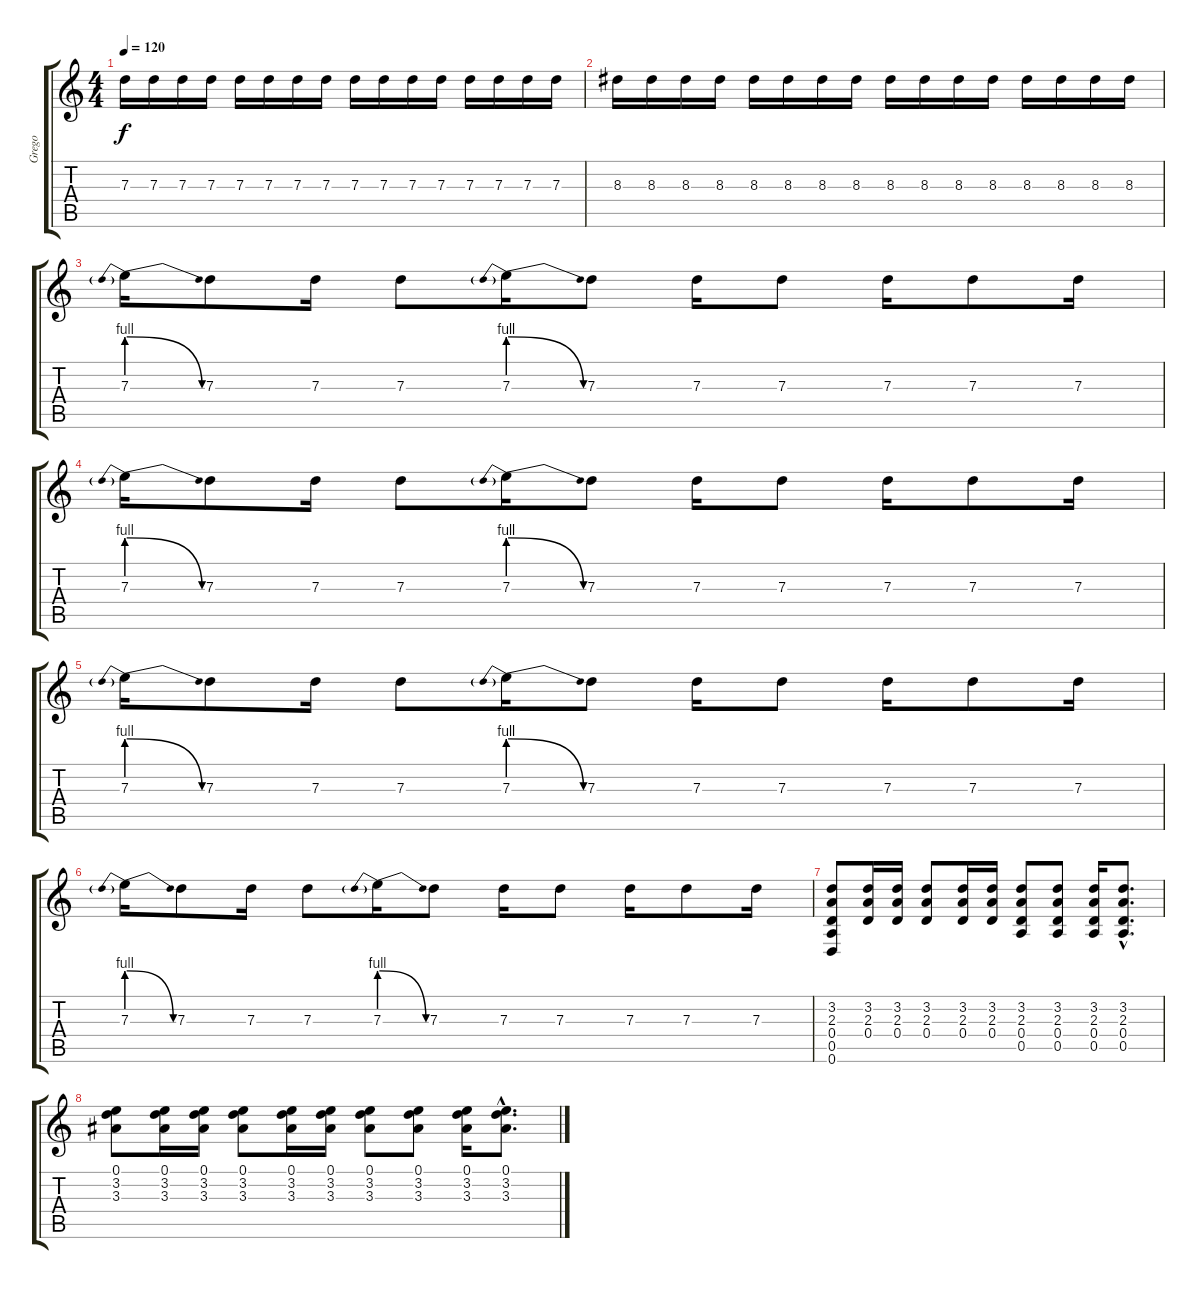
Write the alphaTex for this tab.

\track ("Grego" "Grego") {instrument distortionguitar}
\staff {score tabs}
\tuning (E4 B3 G3 D3 A2 D2) {hide}
\ts (4 4)
\tempo 120
\clef g2
\ks c
7.3.16{dy f} 7.3.16 7.3.16 7.3.16 7.3.16 7.3.16 7.3.16 7.3.16 7.3.16 7.3.16 7.3.16 7.3.16 7.3.16 7.3.16 7.3.16 7.3.16 |
8.3.16 8.3.16 8.3.16 8.3.16 8.3.16 8.3.16 8.3.16 8.3.16 8.3.16 8.3.16 8.3.16 8.3.16 8.3.16 8.3.16 8.3.16 8.3.16 |
7.3{be (prebendrelease 0 4 60 0)}.16 7.3.8 7.3.16 7.3.8 7.3{be (prebendrelease 0 4 60 0)}.16 7.3.8 7.3.16 7.3.8 7.3.16 7.3.8 7.3.16 |
7.3{be (prebendrelease 0 4 60 0)}.16 7.3.8 7.3.16 7.3.8 7.3{be (prebendrelease 0 4 60 0)}.16 7.3.8 7.3.16 7.3.8 7.3.16 7.3.8 7.3.16 |
7.3{be (prebendrelease 0 4 60 0)}.16 7.3.8 7.3.16 7.3.8 7.3{be (prebendrelease 0 4 60 0)}.16 7.3.8 7.3.16 7.3.8 7.3.16 7.3.8 7.3.16 |
7.3{be (prebendrelease 0 4 60 0)}.16 7.3.8 7.3.16 7.3.8 7.3{be (prebendrelease 0 4 60 0)}.16 7.3.8 7.3.16 7.3.8 7.3.16 7.3.8 7.3.16 |
(3.2 2.3 0.4 0.5 0.6).8 (3.2 2.3 0.4).16 (3.2 2.3 0.4).16 (3.2 2.3 0.4).8 (3.2 2.3 0.4).16 (3.2 2.3 0.4).16 (3.2 2.3 0.4 0.5).8 (3.2 2.3 0.4 0.5).8 (3.2 2.3 0.4 0.5).16 (3.2{hac} 2.3{hac} 0.4{hac} 0.5{hac}).8{d} |
(0.1 3.2 3.3).8 (0.1 3.2 3.3).16 (0.1 3.2 3.3).16 (0.1 3.2 3.3).8 (0.1 3.2 3.3).16 (0.1 3.2 3.3).16 (0.1 3.2 3.3).8 (0.1 3.2 3.3).8 (0.1 3.2 3.3).16 (0.1{hac} 3.2{hac} 3.3{hac}).8{d}
